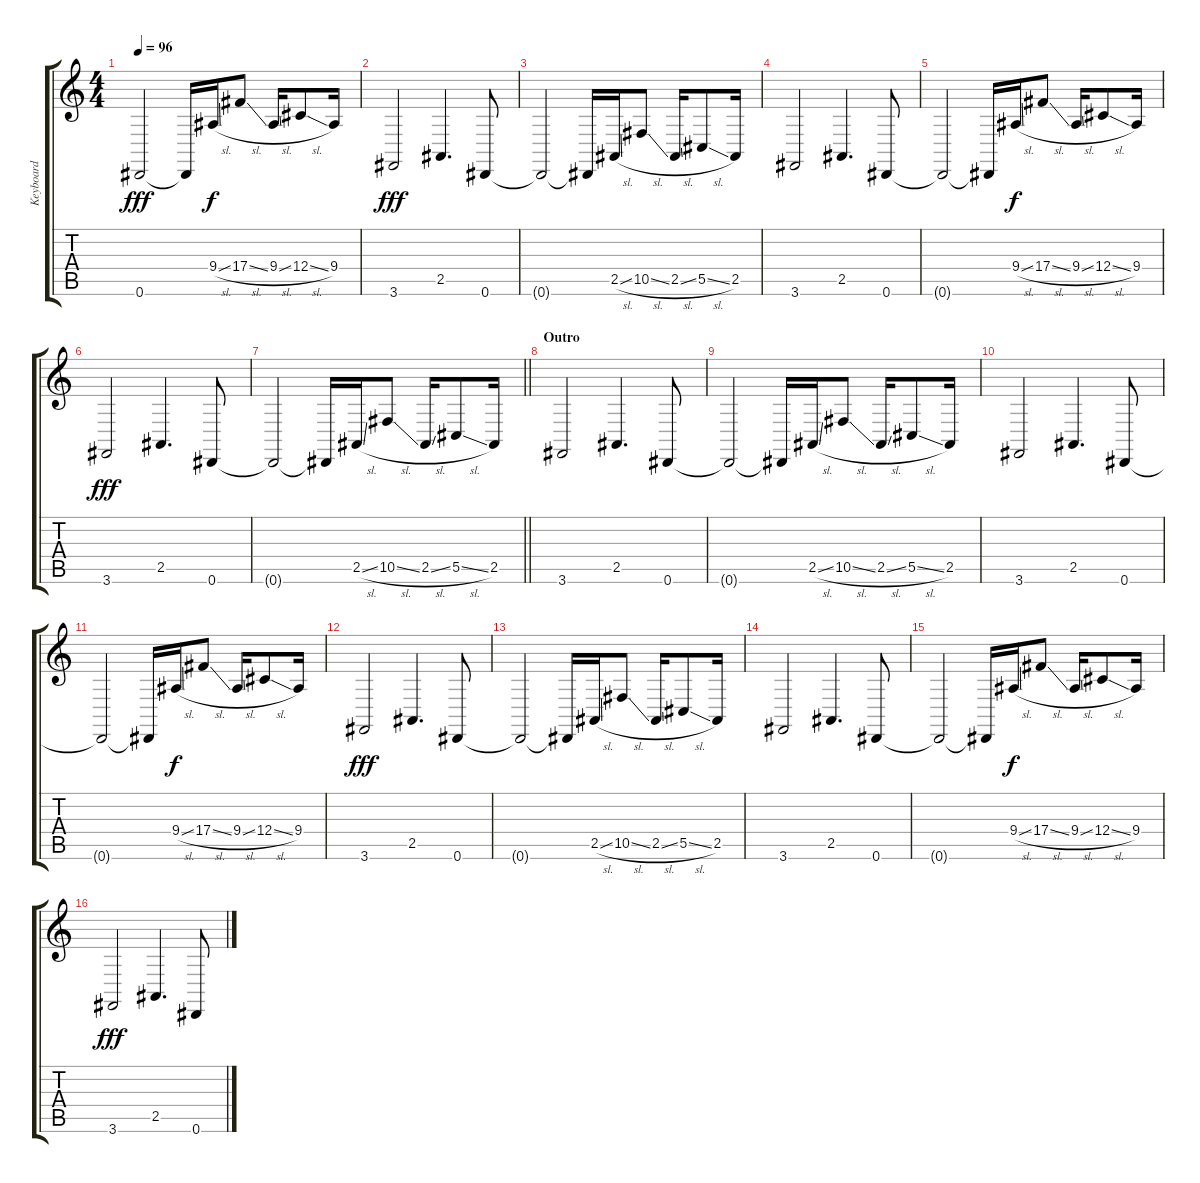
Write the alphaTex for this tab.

\track ("Keyboard" "Keyboard") {instrument lead2sawtooth}
\staff {score tabs}
\tuning (Eb4 Bb3 Gb3 Db3 Ab2 Eb2) {hide}
\ts (4 4)
\tempo 96
\clef g2
\ks c
0.6{t}.2{dy fff} 0.6{t}.16 9.4{sl}.16{dy f} 17.4{sl}.8 9.4{sl}.16 12.4{sl}.8 9.4.16 |
3.6.2{dy fff} 2.5.4{d} 0.6.8 |
0.6{t}.2 0.6{t}.16 2.5{sl}.16 10.5{sl}.8 2.5{sl}.16 5.5{sl}.8 2.5.16 |
3.6.2 2.5.4{d} 0.6.8 |
0.6{t}.2 0.6{t}.16 9.4{sl}.16{dy f} 17.4{sl}.8 9.4{sl}.16 12.4{sl}.8 9.4.16 |
3.6.2{dy fff} 2.5.4{d} 0.6.8 |
\barLineRight lightlight
0.6{t}.2 0.6{t}.16 2.5{sl}.16 10.5{sl}.8 2.5{sl}.16 5.5{sl}.8 2.5.16 |
\section ("" "Outro")
3.6.2 2.5.4{d} 0.6.8 |
0.6{t}.2 0.6{t}.16 2.5{sl}.16 10.5{sl}.8 2.5{sl}.16 5.5{sl}.8 2.5.16 |
3.6.2 2.5.4{d} 0.6.8 |
0.6{t}.2 0.6{t}.16 9.4{sl}.16{dy f} 17.4{sl}.8 9.4{sl}.16 12.4{sl}.8 9.4.16 |
3.6.2{dy fff} 2.5.4{d} 0.6.8 |
0.6{t}.2 0.6{t}.16 2.5{sl}.16 10.5{sl}.8 2.5{sl}.16 5.5{sl}.8 2.5.16 |
3.6.2 2.5.4{d} 0.6.8 |
0.6{t}.2 0.6{t}.16 9.4{sl}.16{dy f} 17.4{sl}.8 9.4{sl}.16 12.4{sl}.8 9.4.16 |
3.6.2{dy fff} 2.5.4{d} 0.6.8
